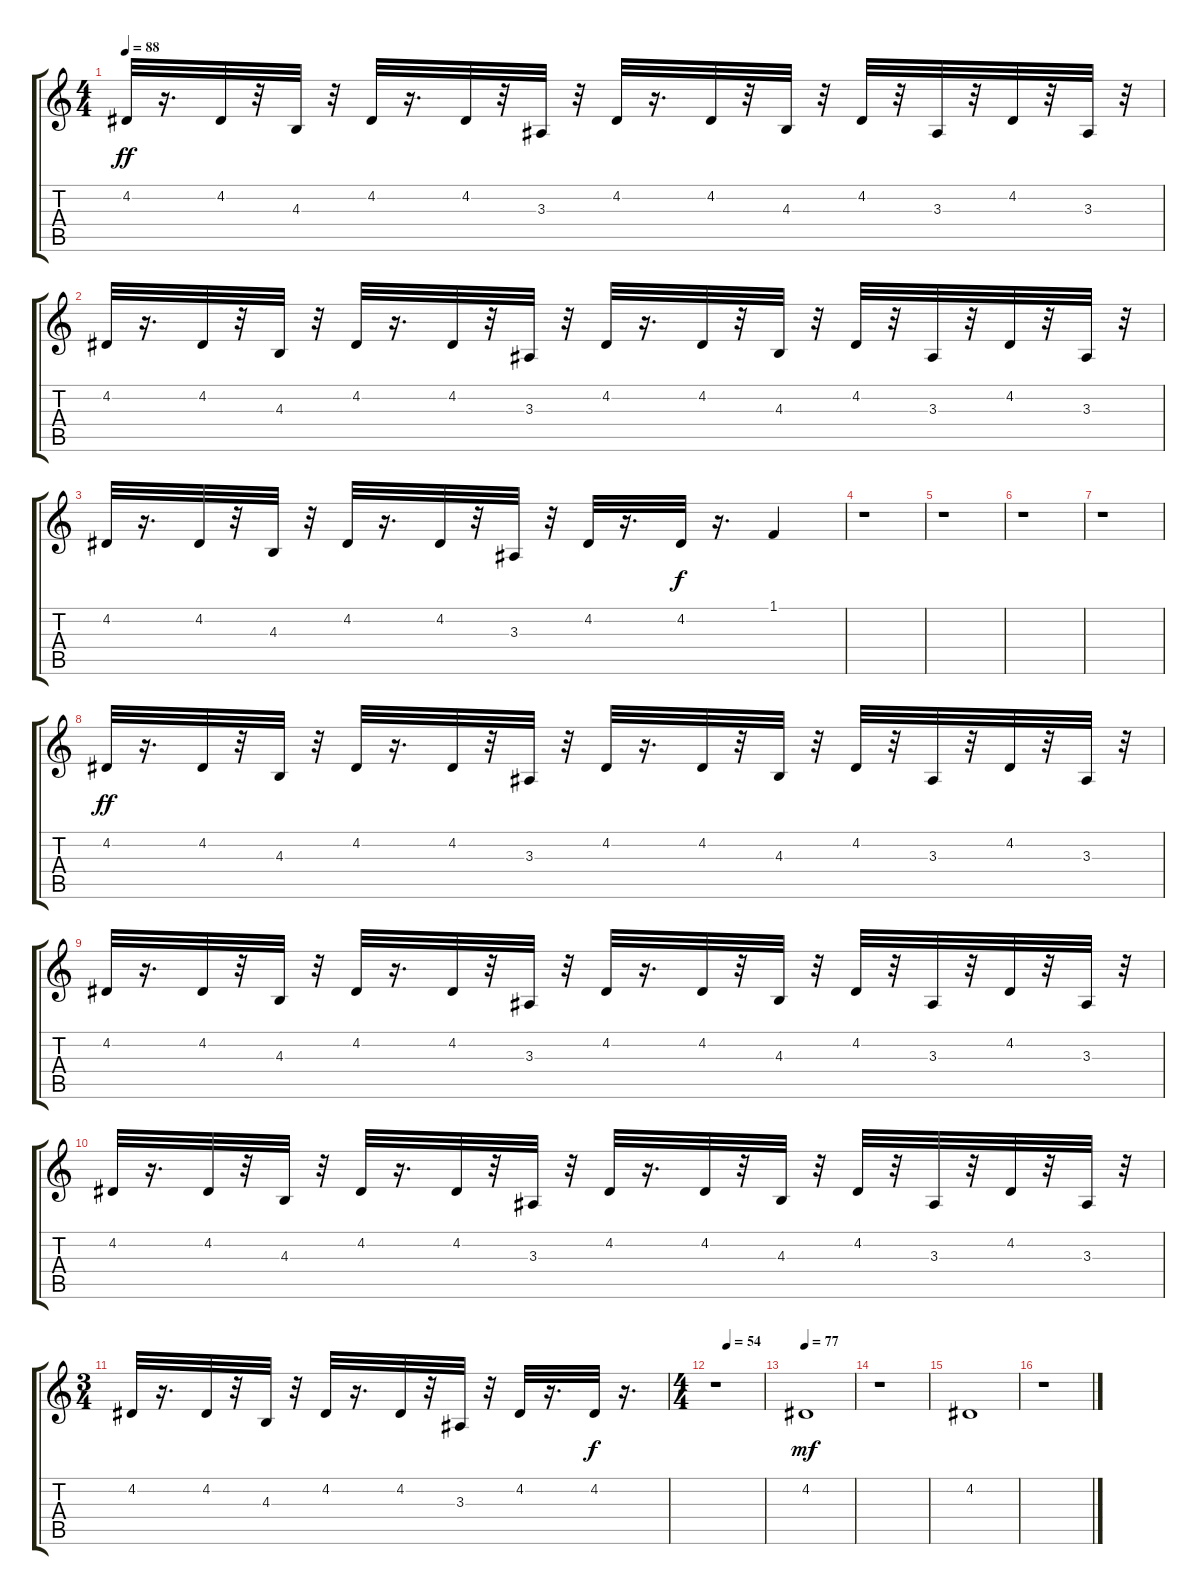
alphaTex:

\track "" {instrument stringensemble1}
\staff {score tabs}
\tuning (E4 B3 G3 D3 A2 E2) {hide}
\ts (4 4)
\tempo 88
\clef g2
\ks c
4.2.32{dy ff} r.16{d} 4.2.32 r.32 4.3.32 r.32 4.2.32 r.16{d} 4.2.32 r.32 3.3.32 r.32 4.2.32 r.16{d} 4.2.32 r.32 4.3.32 r.32 4.2.32 r.32 3.3.32 r.32 4.2.32 r.32 3.3.32 r.32 |
4.2.32 r.16{d} 4.2.32 r.32 4.3.32 r.32 4.2.32 r.16{d} 4.2.32 r.32 3.3.32 r.32 4.2.32 r.16{d} 4.2.32 r.32 4.3.32 r.32 4.2.32 r.32 3.3.32 r.32 4.2.32 r.32 3.3.32 r.32 |
4.2.32 r.16{d} 4.2.32 r.32 4.3.32 r.32 4.2.32 r.16{d} 4.2.32 r.32 3.3.32 r.32 4.2.32 r.16{d} 4.2.32{dy f} r.16{d} 1.1.4 |
r.1 |
r.1 |
r.1 |
r.1 |
4.2.32{dy ff} r.16{d} 4.2.32 r.32 4.3.32 r.32 4.2.32 r.16{d} 4.2.32 r.32 3.3.32 r.32 4.2.32 r.16{d} 4.2.32 r.32 4.3.32 r.32 4.2.32 r.32 3.3.32 r.32 4.2.32 r.32 3.3.32 r.32 |
4.2.32 r.16{d} 4.2.32 r.32 4.3.32 r.32 4.2.32 r.16{d} 4.2.32 r.32 3.3.32 r.32 4.2.32 r.16{d} 4.2.32 r.32 4.3.32 r.32 4.2.32 r.32 3.3.32 r.32 4.2.32 r.32 3.3.32 r.32 |
4.2.32 r.16{d} 4.2.32 r.32 4.3.32 r.32 4.2.32 r.16{d} 4.2.32 r.32 3.3.32 r.32 4.2.32 r.16{d} 4.2.32 r.32 4.3.32 r.32 4.2.32 r.32 3.3.32 r.32 4.2.32 r.32 3.3.32 r.32 |
\ts (3 4)
4.2.32 r.16{d} 4.2.32 r.32 4.3.32 r.32 4.2.32 r.16{d} 4.2.32 r.32 3.3.32 r.32 4.2.32 r.16{d} 4.2.32{dy f} r.16{d} |
\ts (4 4)
\tempo (54 0.25)
r.1 |
\tempo 77
4.2.1{dy mf instrument pizzicatostrings} |
r.1 |
4.2.1 |
r.1
